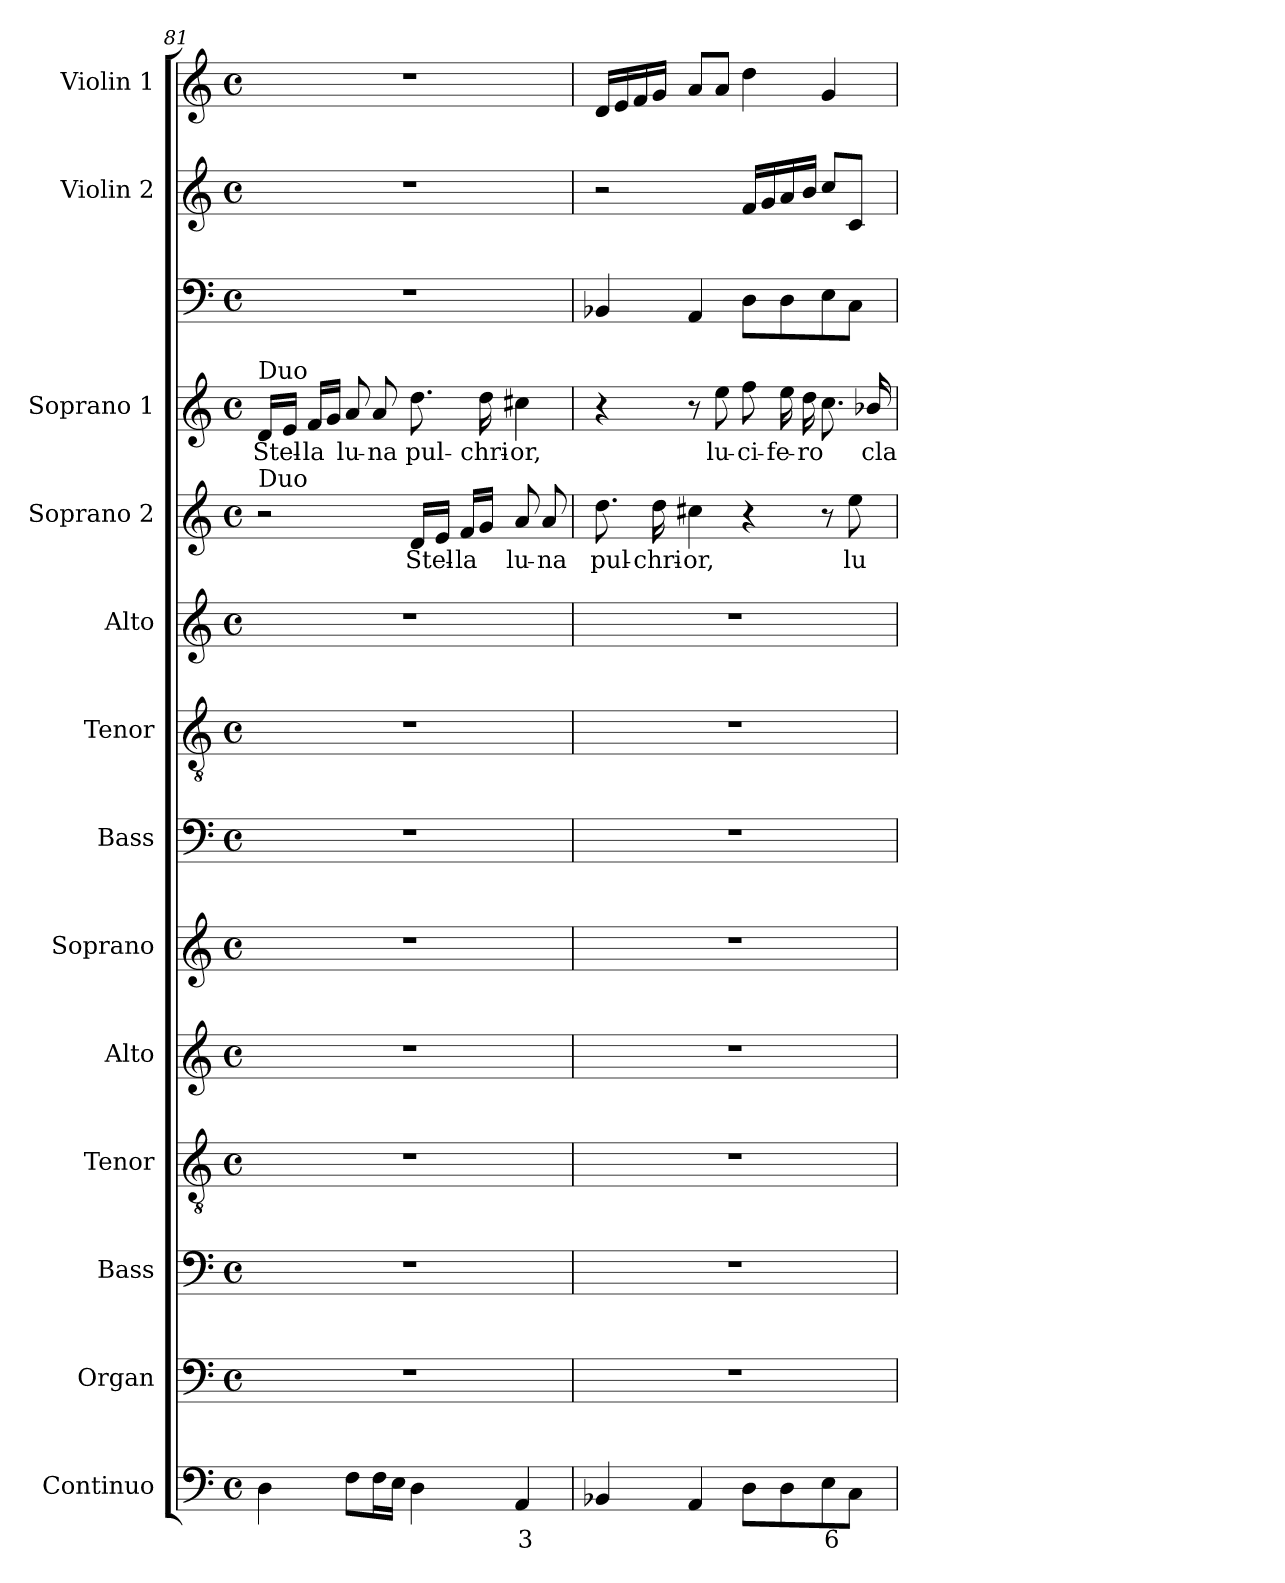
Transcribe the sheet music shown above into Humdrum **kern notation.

**kern	**text	**kern	**kern	**kern	**kern	**kern	**kern	**kern	**kern	**kern	**text	**kern	**text	**kern	**kern	**kern
*part14	*part14	*part13	*part12	*part11	*part10	*part9	*part8	*part7	*part6	*part5	*part5	*part4	*part4	*part3	*part2	*part1
*staff14	*staff14	*staff13	*staff12	*staff11	*staff10	*staff9	*staff8	*staff7	*staff6	*staff5	*staff5	*staff4	*staff4	*staff3	*staff2	*staff1
*I"Continuo	*	*I"Organ	*I"Bass	*I"Tenor	*I"Alto	*I"Soprano	*I"Bass	*I"Tenor	*I"Alto	*I"Soprano 2	*	*I"Soprano 1	*	*I""Acc. to violins"	*I"Violin 2	*I"Violin 1
*I'Cont.	*	*I'Org.	*I'B.	*I'T.	*I'A.	*I'S.	*I'B.	*I'T.	*I'A.	*I'S2.	*	*I'S1.	*	*I'Ac to violins.	*I'Vln. 2	*I'Vln. 1
*clefF4	*	*clefF4	*clefF4	*clefGv2	*clefG2	*clefG2	*clefF4	*clefGv2	*clefG2	*clefG2	*	*clefG2	*	*clefF4	*clefG2	*clefG2
*	*	*	*	*ITrd7c12	*	*	*	*ITrd7c12	*	*	*	*	*	*	*	*
*k[]	*	*k[]	*k[]	*k[]	*k[]	*k[]	*k[]	*k[]	*k[]	*k[]	*	*k[]	*	*k[]	*k[]	*k[]
*C:	*	*C:	*C:	*C:	*C:	*C:	*C:	*C:	*C:	*C:	*	*C:	*	*C:	*C:	*C:
*M4/4	*	*M4/4	*M4/4	*M4/4	*M4/4	*M4/4	*M4/4	*M4/4	*M4/4	*M4/4	*	*M4/4	*	*M4/4	*M4/4	*M4/4
*met(c)	*	*met(c)	*met(c)	*met(c)	*met(c)	*met(c)	*met(c)	*met(c)	*met(c)	*met(c)	*	*met(c)	*	*met(c)	*met(c)	*met(c)
=81	=81	=81	=81	=81	=81	=81	=81	=81	=81	=81	=81	=81	=81	=81	=81	=81
!	!	!	!	!	!	!	!	!	!	!	!	!LO:TX:a:t=Duo	!	!	!	!
!	!	!	!	!	!	!	!	!	!	!LO:TX:a:t=Duo	!	!	!	!	!	!
!	!	!	!	!	!	!	!	!	!	!	!	!	!LO:LY:b:color=#000000	!	!	!
4Di\	.	1r	1r	1r	1r	1r	1r	1r	1r	2r	.	16di/LL	Stel-	1r	1r	1r
.	.	.	.	.	.	.	.	.	.	.	.	16ei/JJ	.	.	.	.
!	!	!	!	!	!	!	!	!	!	!	!	!	!LO:LY:b:color=#000000	!	!	!
.	.	.	.	.	.	.	.	.	.	.	.	16fi/LL	-la	.	.	.
.	.	.	.	.	.	.	.	.	.	.	.	16gi/JJ	.	.	.	.
!	!	!	!	!	!	!	!	!	!	!	!	!	!LO:LY:b:color=#000000	!	!	!
8Fi\L	.	.	.	.	.	.	.	.	.	.	.	8ai/	lu-	.	.	.
!	!	!	!	!	!	!	!	!	!	!	!	!	!LO:LY:b:color=#000000	!	!	!
16Fi\L	.	.	.	.	.	.	.	.	.	.	.	8ai/	-na	.	.	.
16Ei\JJ	.	.	.	.	.	.	.	.	.	.	.	.	.	.	.	.
!	!	!	!	!	!	!	!	!	!	!	!LO:LY:b:color=#000000	!	!	!	!	!
!	!	!	!	!	!	!	!	!	!	!	!	!	!LO:LY:b:color=#000000	!	!	!
4Di\	.	.	.	.	.	.	.	.	.	16di/LL	Stel-	8.ddi\	pul-	.	.	.
.	.	.	.	.	.	.	.	.	.	16ei/JJ	.	.	.	.	.	.
!	!	!	!	!	!	!	!	!	!	!	!LO:LY:b:color=#000000	!	!	!	!	!
.	.	.	.	.	.	.	.	.	.	16fi/LL	-la	.	.	.	.	.
!	!	!	!	!	!	!	!	!	!	!	!	!	!LO:LY:b:color=#000000	!	!	!
.	.	.	.	.	.	.	.	.	.	16gi/JJ	.	16ddi\	-chri-	.	.	.
!	!LO:LY:b:color=#000000	!	!	!	!	!	!	!	!	!	!	!	!	!	!	!
!	!	!	!	!	!	!	!	!	!	!	!LO:LY:b:color=#000000	!	!	!	!	!
!	!	!	!	!	!	!	!	!	!	!	!	!	!LO:LY:b:color=#000000	!	!	!
4AAi/	3	.	.	.	.	.	.	.	.	8ai/	lu-	4cc#Xi\	-or,	.	.	.
!	!	!	!	!	!	!	!	!	!	!	!LO:LY:b:color=#000000	!	!	!	!	!
.	.	.	.	.	.	.	.	.	.	8ai/	-na	.	.	.	.	.
=82	=82	=82	=82	=82	=82	=82	=82	=82	=82	=82	=82	=82	=82	=82	=82	=82
!	!	!	!	!	!	!	!	!	!	!	!LO:LY:b:color=#000000	!	!	!	!	!
4BB-Xi/	.	1r	1r	1r	1r	1r	1r	1r	1r	8.ddi\	pul-	4r	.	4BB-Xi/	2r	16di/LL
.	.	.	.	.	.	.	.	.	.	.	.	.	.	.	.	16ei/
.	.	.	.	.	.	.	.	.	.	.	.	.	.	.	.	16fi/
!	!	!	!	!	!	!	!	!	!	!	!LO:LY:b:color=#000000	!	!	!	!	!
.	.	.	.	.	.	.	.	.	.	16ddi\	-chri-	.	.	.	.	16gi/JJ
!	!	!	!	!	!	!	!	!	!	!	!LO:LY:b:color=#000000	!	!	!	!	!
4AAi/	.	.	.	.	.	.	.	.	.	4cc#Xi\	-or,	8r	.	4AAi/	.	8ai/L
!	!	!	!	!	!	!	!	!	!	!	!	!	!LO:LY:b:color=#000000	!	!	!
.	.	.	.	.	.	.	.	.	.	.	.	8eei\	lu-	.	.	8ai/J
!	!	!	!	!	!	!	!	!	!	!	!	!	!LO:LY:b:color=#000000	!	!	!
8Di\L	.	.	.	.	.	.	.	.	.	4r	.	8ffi\	-ci-	8Di\L	16fi/LL	4ddi\
.	.	.	.	.	.	.	.	.	.	.	.	.	.	.	16gi/	.
!	!	!	!	!	!	!	!	!	!	!	!	!	!LO:LY:b:color=#000000	!	!	!
8Di\	.	.	.	.	.	.	.	.	.	.	.	16eei\	-fe-	8Di\	16ai/	.
!	!	!	!	!	!	!	!	!	!	!	!	!	!LO:LY:b:color=#000000	!	!	!
.	.	.	.	.	.	.	.	.	.	.	.	16ddi\	-ro	.	16bi/JJ	.
!	!LO:LY:b:color=#000000	!	!	!	!	!	!	!	!	!	!	!	!	!	!	!
8Ei\	6	.	.	.	.	.	.	.	.	8r	.	8.cci\	.	8Ei\	8cci/L	4gi/
!	!	!	!	!	!	!	!	!	!	!	!LO:LY:b:color=#000000	!	!	!	!	!
8Ci\J	.	.	.	.	.	.	.	.	.	8eei\	lu-	.	.	8Ci\J	8ci/J	.
!	!	!	!	!	!	!	!	!	!	!	!	!	!LO:LY:b:color=#000000	!	!	!
.	.	.	.	.	.	.	.	.	.	.	.	16b-Xi/	cla-	.	.	.
=	=	=	=	=	=	=	=	=	=	=	=	=	=	=	=	=
*-	*-	*-	*-	*-	*-	*-	*-	*-	*-	*-	*-	*-	*-	*-	*-	*-
